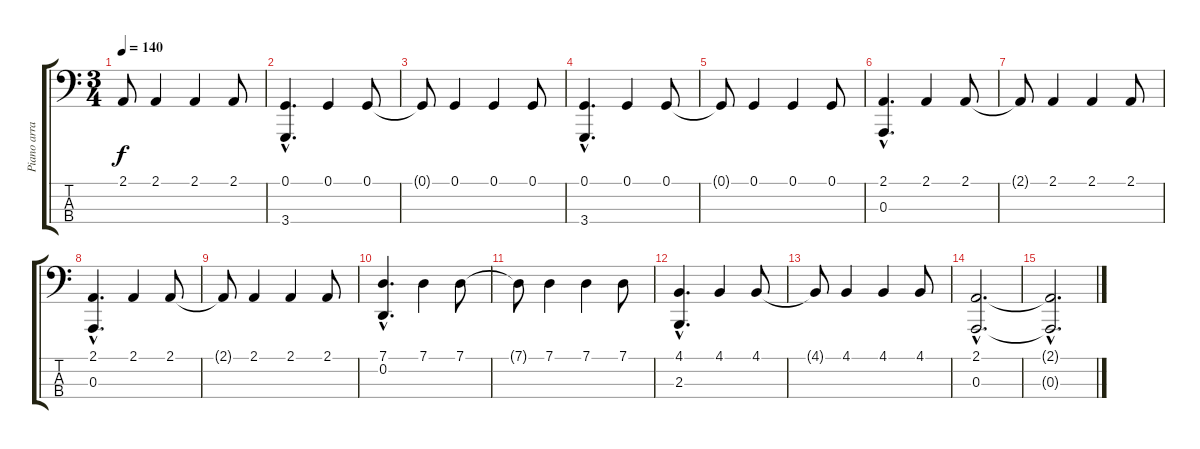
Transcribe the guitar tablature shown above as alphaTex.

\track ("Piano arrangé pour basse" "Piano arra") {instrument acousticgrandpiano}
\staff {score tabs}
\tuning (G2 D2 A1 E1) {hide}
\ts (3 4)
\tempo 140
\clef f4
\ks c
2.1{t}.8{dy f} 2.1.4 2.1.4 2.1.8 |
(0.1{hac} 3.4{hac}).4{d} 0.1.4 0.1.8 |
0.1{t}.8 0.1.4 0.1.4 0.1.8 |
(0.1{hac} 3.4{hac}).4{d} 0.1.4 0.1.8 |
0.1{t}.8 0.1.4 0.1.4 0.1.8 |
(2.1{hac} 0.3{hac}).4{d} 2.1.4 2.1.8 |
2.1{t}.8 2.1.4 2.1.4 2.1.8 |
(2.1{hac} 0.3{hac}).4{d} 2.1.4 2.1.8 |
2.1{t}.8 2.1.4 2.1.4 2.1.8 |
(7.1{hac} 0.2{hac}).4{d} 7.1.4 7.1.8 |
7.1{t}.8 7.1.4 7.1.4 7.1.8 |
(4.1{hac} 2.3{hac}).4{d} 4.1.4 4.1.8 |
4.1{t}.8 4.1.4 4.1.4 4.1.8 |
(2.1{hac} 0.3{hac}).2{d} |
(2.1{hac t} 0.3{hac t}).2{d}
